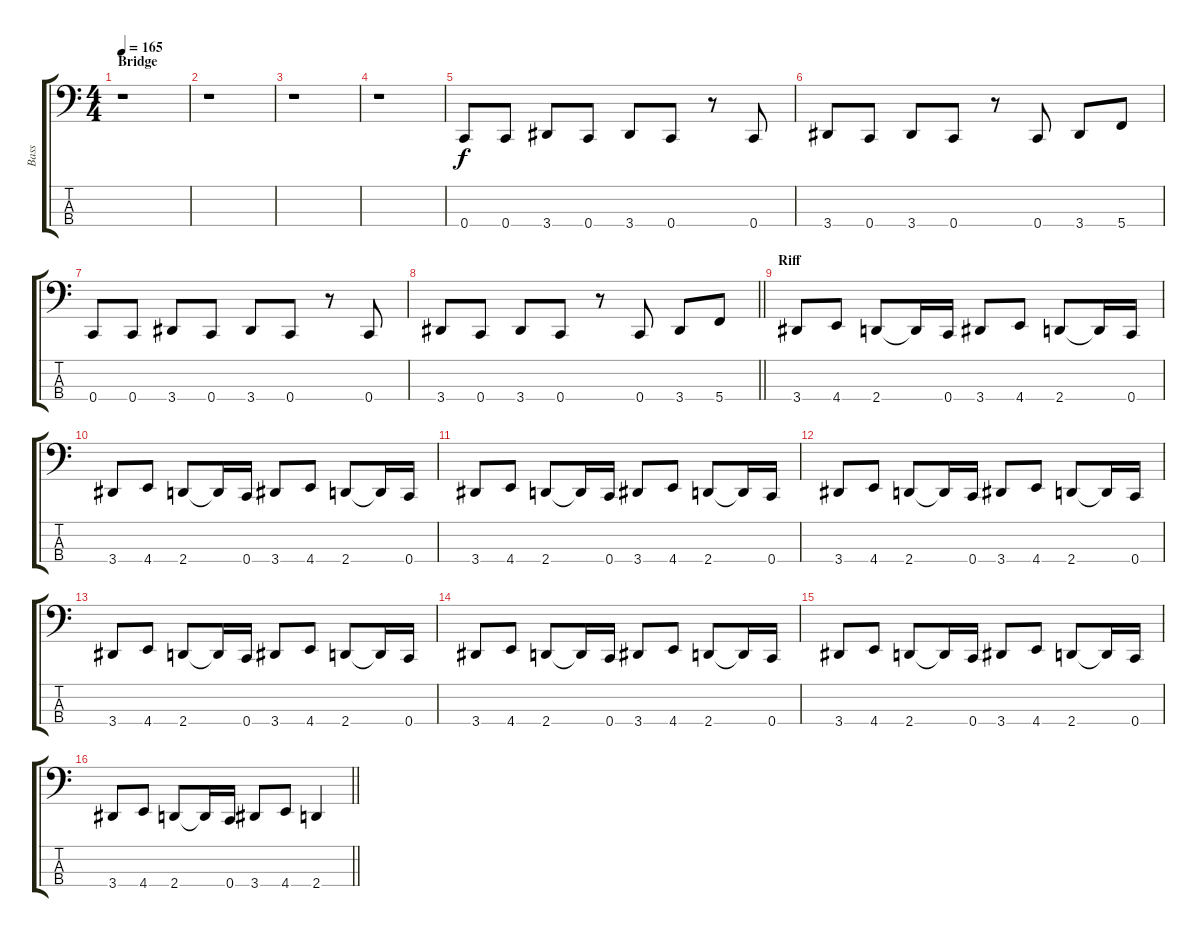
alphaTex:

\track ("Bass" "Bass") {instrument electricbassfinger}
\staff {score tabs}
\tuning (F2 C2 G1 C1) {hide}
\ts (4 4)
\section ("" "Bridge")
\tempo 165
\clef f4
\ks c
r.1{dy f} |
r.1 |
r.1 |
r.1 |
0.4.8 0.4.8 3.4.8 0.4.8 3.4.8 0.4.8 r.8 0.4.8 |
3.4.8 0.4.8 3.4.8 0.4.8 r.8 0.4.8 3.4.8 5.4.8 |
0.4.8 0.4.8 3.4.8 0.4.8 3.4.8 0.4.8 r.8 0.4.8 |
\barLineRight lightlight
3.4.8 0.4.8 3.4.8 0.4.8 r.8 0.4.8 3.4.8 5.4.8 |
\section ("" "Riff")
3.4.8 4.4.8 2.4.8 2.4{t}.16 0.4.16 3.4.8 4.4.8 2.4.8 2.4{t}.16 0.4.16 |
3.4.8 4.4.8 2.4.8 2.4{t}.16 0.4.16 3.4.8 4.4.8 2.4.8 2.4{t}.16 0.4.16 |
3.4.8 4.4.8 2.4.8 2.4{t}.16 0.4.16 3.4.8 4.4.8 2.4.8 2.4{t}.16 0.4.16 |
3.4.8 4.4.8 2.4.8 2.4{t}.16 0.4.16 3.4.8 4.4.8 2.4.8 2.4{t}.16 0.4.16 |
3.4.8 4.4.8 2.4.8 2.4{t}.16 0.4.16 3.4.8 4.4.8 2.4.8 2.4{t}.16 0.4.16 |
3.4.8 4.4.8 2.4.8 2.4{t}.16 0.4.16 3.4.8 4.4.8 2.4.8 2.4{t}.16 0.4.16 |
3.4.8 4.4.8 2.4.8 2.4{t}.16 0.4.16 3.4.8 4.4.8 2.4.8 2.4{t}.16 0.4.16 |
\barLineRight lightlight
3.4.8 4.4.8 2.4.8 2.4{t}.16 0.4.16 3.4.8 4.4.8 2.4.4
